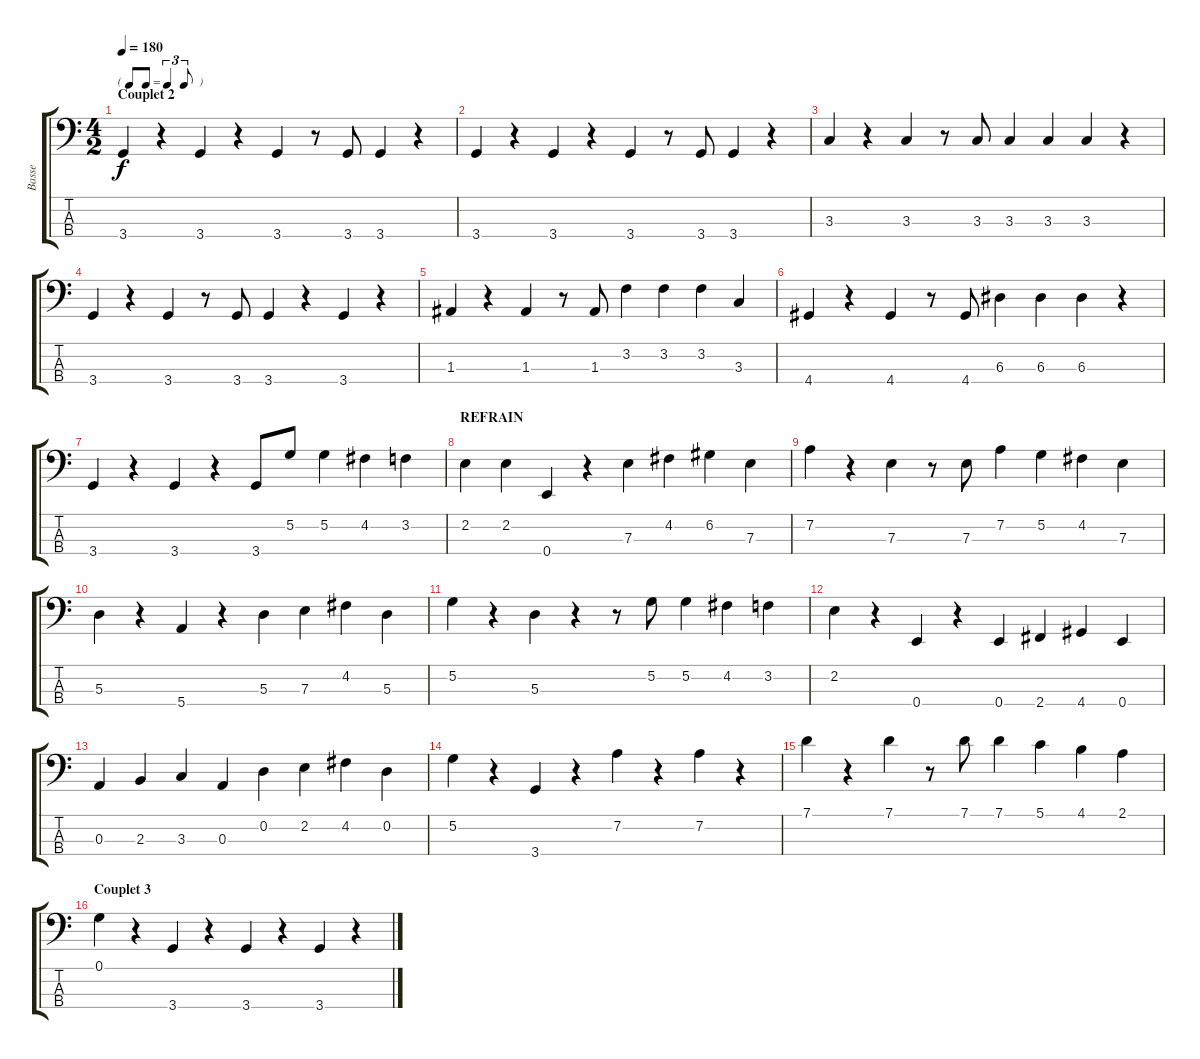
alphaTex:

\track ("Basse" "Basse") {instrument electricbassfinger}
\staff {score tabs}
\tuning (G2 D2 A1 E1) {hide}
\ts (4 2)
\tf triplet8th
\section ("" "Couplet 2")
\tempo 180
\clef f4
\ks c
3.4.4{dy f} r.4 3.4.4 r.4 3.4.4 r.8 3.4.8 3.4.4 r.4 |
3.4.4 r.4 3.4.4 r.4 3.4.4 r.8 3.4.8 3.4.4 r.4 |
3.3.4 r.4 3.3.4 r.8 3.3.8 3.3.4 3.3.4 3.3.4 r.4 |
3.4.4 r.4 3.4.4 r.8 3.4.8 3.4.4 r.4 3.4.4 r.4 |
1.3.4 r.4 1.3.4 r.8 1.3.8 3.2.4 3.2.4 3.2.4 3.3.4 |
4.4.4 r.4 4.4.4 r.8 4.4.8 6.3.4 6.3.4 6.3.4 r.4 |
3.4.4 r.4 3.4.4 r.4 3.4.8 5.2.8 5.2.4 4.2.4 3.2.4 |
\section ("" "REFRAIN")
2.2.4 2.2.4 0.4.4 r.4 7.3.4 4.2.4 6.2.4 7.3.4 |
7.2.4 r.4 7.3.4 r.8 7.3.8 7.2.4 5.2.4 4.2.4 7.3.4 |
5.3.4 r.4 5.4.4 r.4 5.3.4 7.3.4 4.2.4 5.3.4 |
5.2.4 r.4 5.3.4 r.4 r.8 5.2.8 5.2.4 4.2.4 3.2.4 |
2.2.4 r.4 0.4.4 r.4 0.4.4 2.4.4 4.4.4 0.4.4 |
0.3.4 2.3.4 3.3.4 0.3.4 0.2.4 2.2.4 4.2.4 0.2.4 |
5.2.4 r.4 3.4.4 r.4 7.2.4 r.4 7.2.4 r.4 |
7.1.4 r.4 7.1.4 r.8 7.1.8 7.1.4 5.1.4 4.1.4 2.1.4 |
\section ("" "Couplet 3")
0.1.4 r.4 3.4.4 r.4 3.4.4 r.4 3.4.4 r.4
